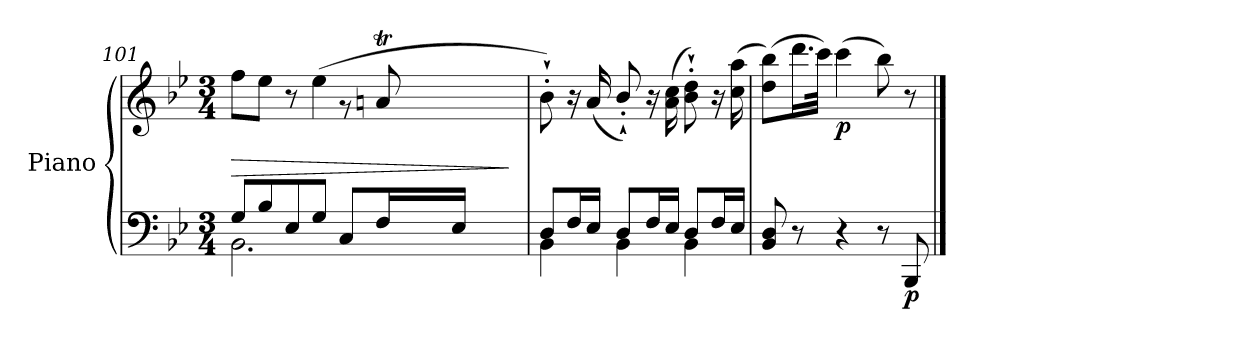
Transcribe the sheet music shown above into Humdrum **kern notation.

**kern	**kern	**dynam
*part1	*part1	*part1
*staff2	*staff1	*staff1/2
*I"Piano	*	*
*I'Pno.	*	*
!!LO:LB:g=z
*clefF4	*clefG2	*
*k[b-e-]	*k[b-e-]	*
*M3/4	*M3/4	*
=101	=101	=101
*^	*	*
!	!	!	!LO:HP:b
*	*	*^	*
2.BB-\	8G/L	8ff\L	2ryy	>
.	8B-/	8ee-\J	.	.
.	8E-/	8r	.	.
.	8G/J	(>4ee-\	.	.
.	8C/L	.	8r	.
.	16F/L	8ant/	64b-LLLLyy	.
.	.	.	64ayy	.
.	.	.	64b-yy	.
.	.	.	64ayy	.
.	16E-/JJ	.	64b-yy	.
.	.	.	64ayy	.
.	.	.	64b-yy	.
.	.	.	64aJJJJyy	]
*	*	*v	*v	*
!!LO:PB:g=z
=102	=102	=102	=102
8D/L	4BB-\	8b-'`\)	.
16F/L	.	16r	.
16E-/JJ	.	(<16a/	.
8D/L	4BB-\	8b-'`/)	.
16F/L	.	16r	.
16E-/JJ	.	(>16a\ 16cc\	.
8D/L	4BB-\	8b-\'` 8dd\'`)	.
16F/L	.	16r	.
16E-/JJ	.	(>16cc\ 16aa\	.
*v	*v	*	*
=103	=103	=103
!	!	!LO:DY:b
8BB-/ 8D/	(>8dd\ 8bb-\L)	other-dynamics
8r	16.ddd\L	.
.	32ccc\JJk)	.
!	!	!LO:DY:b
4r	(>4ccc\	p
8r	8bb-\)	.
!	!	!LO:DY:b=2
8BBB-/	8r	p
==	==	==
*-	*-	*-
